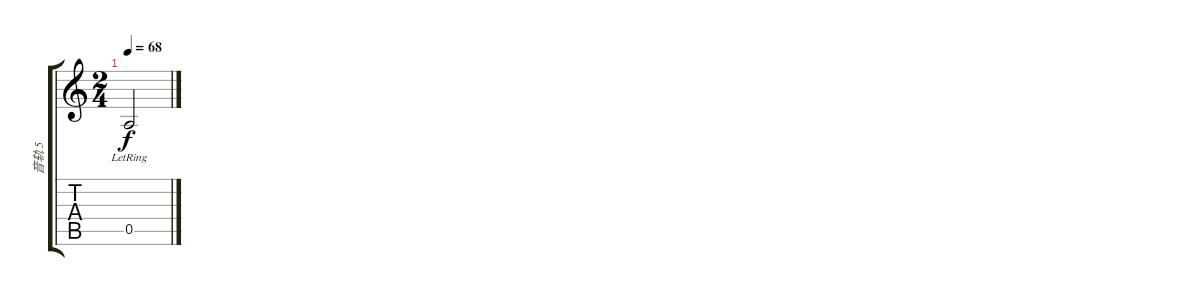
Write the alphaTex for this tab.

\track ("音轨 5" "音轨 5") {instrument electricbassfinger}
\staff {score tabs}
\tuning (E4 B3 G3 D3 A2 E2) {hide}
\ts (2 4)
\tempo 68
\clef g2
\ks c
0.5{lr}.2{dy f}
